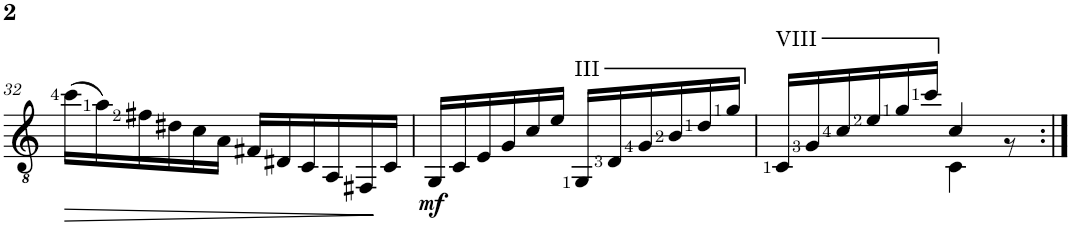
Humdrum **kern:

**kern	**dynam
*part1	*part1
*staff1	*staff1
*I"Classical Guitar	*
*I'Guit.	*
!!LO:PB:g=z
*clefGv2	*
*k[]	*
*C:	*
*M6/8	*
=32	=32
!	!LO:HP:b
(16cc^\LL	>
16a^\)	.
16f#X\	.
16d#X\	.
16c\	.
16A\JJ	.
16F#X/LL	.
16D#X/	.
16C/	.
16AA/	.
16FF#X/	.
16C/JJ	]
=33	=33
!	!LO:DY:b
16GG/LL	mf
16C/	.
16E/	.
16G/	.
16c/	.
16e/JJ	.
!LO:TX:a:t=III	!
16GG/LL	.
16D/	.
16G/	.
16B/	.
16d/	.
16g/JJ	.
=34	=34
*^	*
!LO:TX:a:t=VIII	!	!
16C/LL	4.ryy	.
16G/	.	.
16c/	.	.
16e/	.	.
16g/	.	.
16cc/JJ	.	.
4c/	4C\	.
8ryy	8r	.
*v	*v	*
=:|!	=:|!
*-	*-
